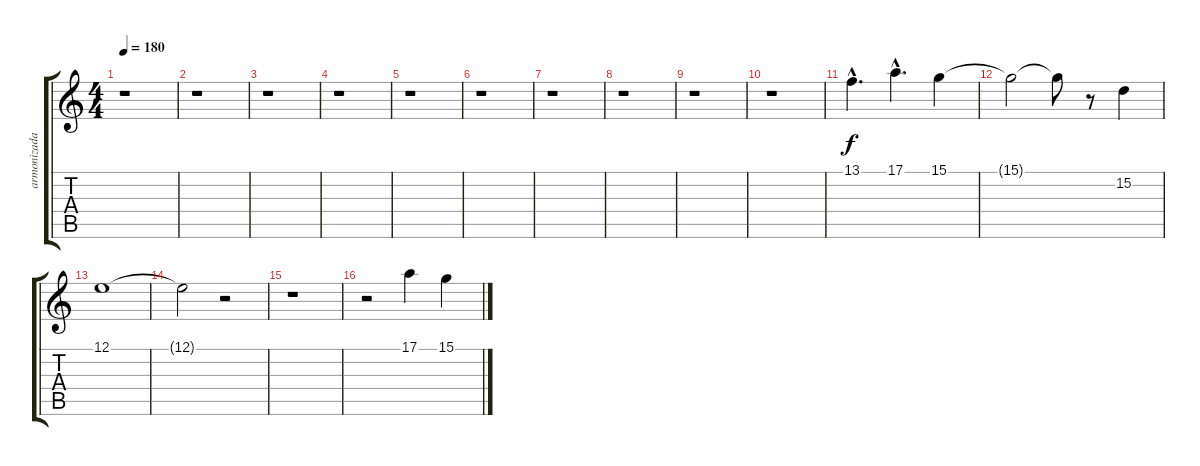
\track ("armonizada" "armonizada") {instrument oboe}
\staff {score tabs}
\tuning (E4 B3 G3 D3 A2 E2) {hide}
\ts (4 4)
\tempo 180
\clef g2
\ks c
r.1{dy f} |
r.1 |
r.1 |
r.1 |
r.1 |
r.1 |
r.1 |
r.1 |
r.1 |
r.1 |
13.1{hac}.4{d} 17.1{hac}.4{d} 15.1.4 |
15.1{t}.2 15.1{t}.8 r.8 15.2.4 |
12.1.1 |
12.1{t}.2 r.2 |
r.1 |
r.2 17.1.4 15.1.4
